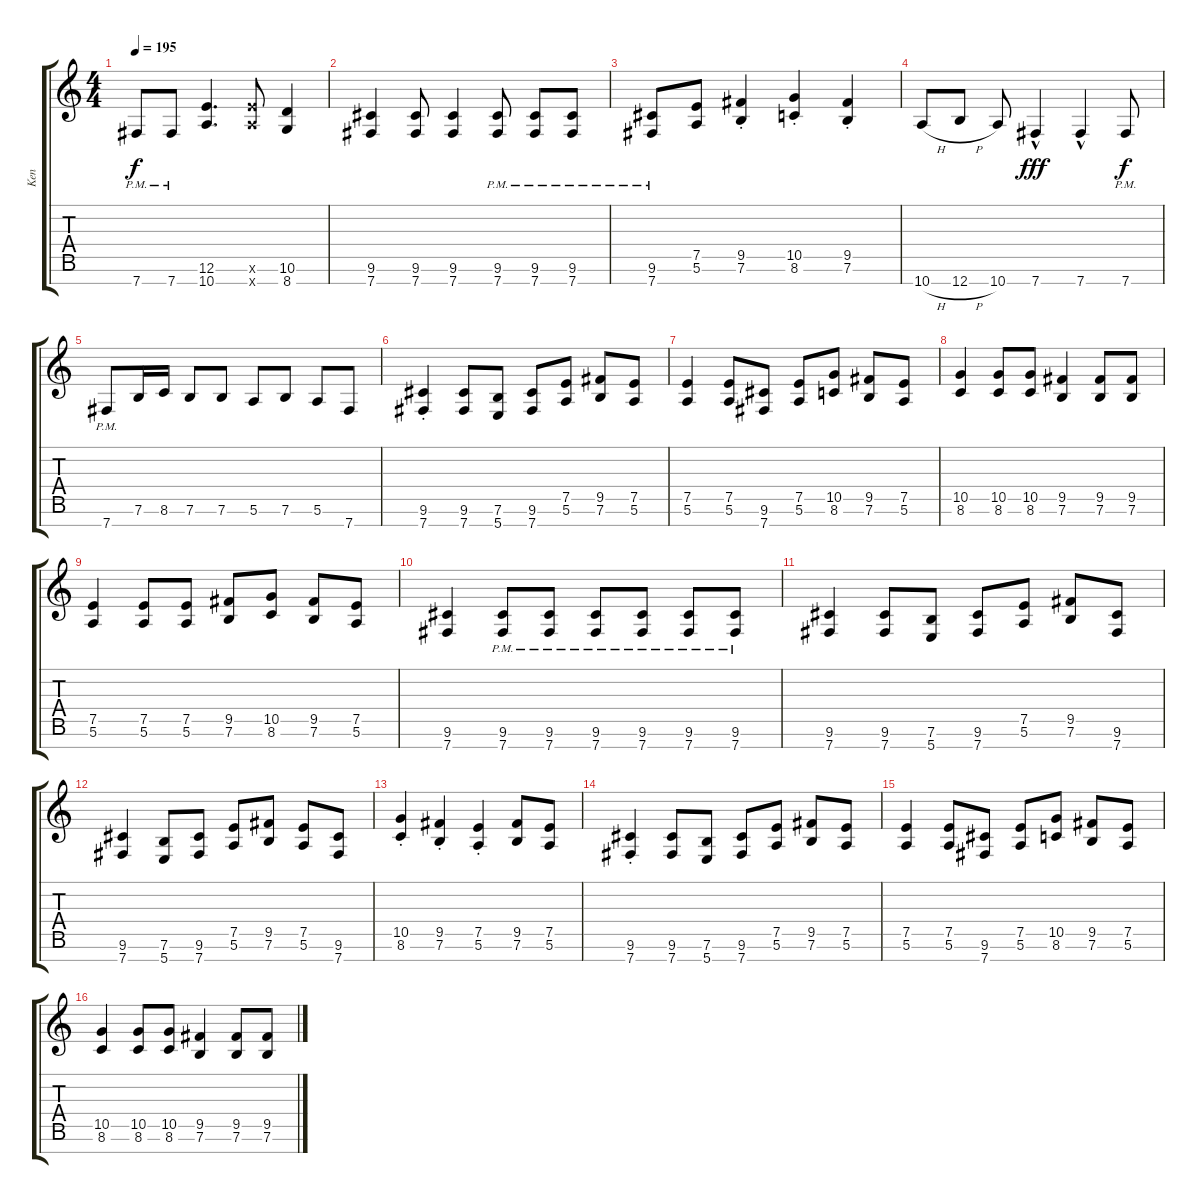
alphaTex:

\track ("Ken" "Ken") {instrument distortionguitar}
\staff {score tabs}
\tuning (E4 B3 G3 D3 A2 E2 B1) {hide}
\ts (4 4)
\tempo 195
\clef g2
\ks c
7.7{pm}.8{dy f} 7.7{pm}.8 (12.6 10.7).4{d} (12.6{x} 10.7{x}).8 (10.6 8.7).4 |
(9.6 7.7).4 (9.6 7.7).8 (9.6 7.7).4 (9.6{pm} 7.7{pm}).8 (9.6{pm} 7.7{pm}).8 (9.6{pm} 7.7{pm}).8 |
(9.6{pm} 7.7{pm}).8 (7.5 5.6).8 (9.5{st} 7.6{st}).4 (10.5{st} 8.6{st}).4 (9.5{st} 7.6{st}).4 |
10.7{h}.8 12.7{h}.8 10.7.8 7.7{hac}.4{dy fff} 7.7{hac}.4 7.7{pm}.8{dy f} |
7.7{pm}.8 7.6.16 8.6.16 7.6.8 7.6.8 5.6.8 7.6.8 5.6.8 7.7.8 |
(9.6 7.7{st}).4 (9.6 7.7).8 (7.6 5.7).8 (9.6 7.7).8 (7.5 5.6).8 (9.5 7.6).8 (7.5 5.6).8 |
(7.5 5.6).4 (7.5 5.6).8 (9.6 7.7).8 (7.5 5.6).8 (10.5 8.6).8 (9.5 7.6).8 (7.5 5.6).8 |
(10.5 8.6).4 (10.5 8.6).8 (10.5 8.6).8 (9.5 7.6).4 (9.5 7.6).8 (9.5 7.6).8 |
(7.5 5.6).4 (7.5 5.6).8 (7.5 5.6).8 (9.5 7.6).8 (10.5 8.6).8 (9.5 7.6).8 (7.5 5.6).8 |
(9.6 7.7).4 (9.6{pm} 7.7{pm}).8 (9.6{pm} 7.7{pm}).8 (9.6{pm} 7.7{pm}).8 (9.6{pm} 7.7{pm}).8 (9.6{pm} 7.7{pm}).8 (9.6{pm} 7.7{pm}).8 |
(9.6 7.7).4 (9.6 7.7).8 (7.6 5.7).8 (9.6 7.7).8 (7.5 5.6).8 (9.5 7.6).8 (9.6 7.7).8 |
(9.6 7.7).4 (7.6 5.7).8 (9.6 7.7).8 (7.5 5.6).8 (9.5 7.6).8 (7.5 5.6).8 (9.6 7.7).8 |
(10.5{st} 8.6{st}).4 (9.5{st} 7.6{st}).4 (7.5{st} 5.6{st}).4 (9.5 7.6).8 (7.5 5.6).8 |
(9.6 7.7{st}).4 (9.6 7.7).8 (7.6 5.7).8 (9.6 7.7).8 (7.5 5.6).8 (9.5 7.6).8 (7.5 5.6).8 |
(7.5 5.6).4 (7.5 5.6).8 (9.6 7.7).8 (7.5 5.6).8 (10.5 8.6).8 (9.5 7.6).8 (7.5 5.6).8 |
(10.5 8.6).4 (10.5 8.6).8 (10.5 8.6).8 (9.5 7.6).4 (9.5 7.6).8 (9.5 7.6).8
